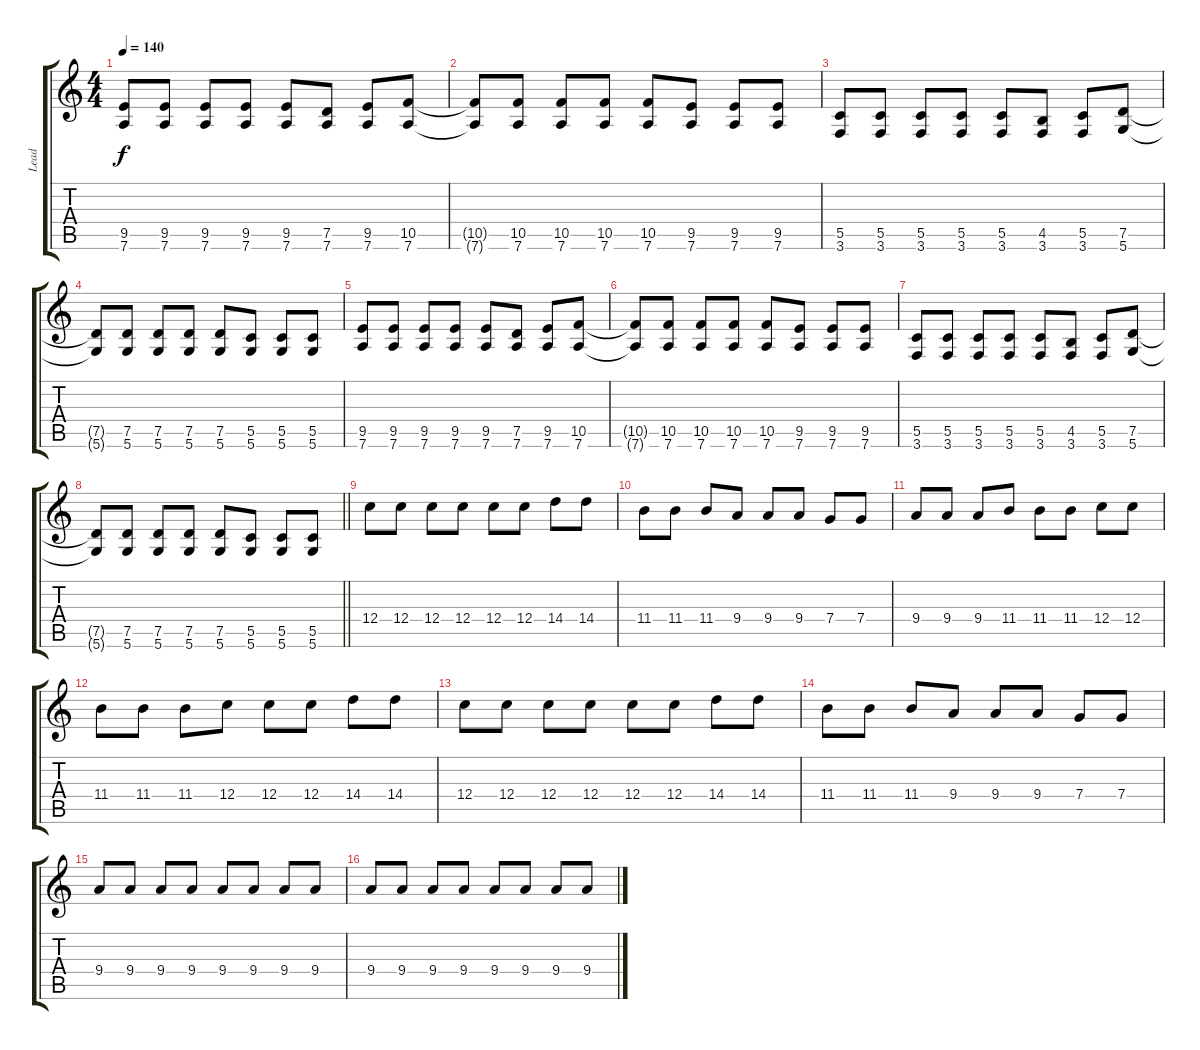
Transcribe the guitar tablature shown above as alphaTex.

\track ("Lead" "Lead") {instrument distortionguitar}
\staff {score tabs}
\tuning (D4 A3 F3 C3 G2 D2) {hide}
\ts (4 4)
\tempo 140
\clef g2
\ks c
(9.5 7.6).8{dy f} (9.5 7.6).8 (9.5 7.6).8 (9.5 7.6).8 (9.5 7.6).8 (7.5 7.6).8 (9.5 7.6).8 (10.5 7.6).8 |
(10.5{t} 7.6{t}).8 (10.5 7.6).8 (10.5 7.6).8 (10.5 7.6).8 (10.5 7.6).8 (9.5 7.6).8 (9.5 7.6).8 (9.5 7.6).8 |
(5.5 3.6).8 (5.5 3.6).8 (5.5 3.6).8 (5.5 3.6).8 (5.5 3.6).8 (4.5 3.6).8 (5.5 3.6).8 (7.5 5.6).8 |
(7.5{t} 5.6{t}).8 (7.5 5.6).8 (7.5 5.6).8 (7.5 5.6).8 (7.5 5.6).8 (5.5 5.6).8 (5.5 5.6).8 (5.5 5.6).8 |
(9.5 7.6).8 (9.5 7.6).8 (9.5 7.6).8 (9.5 7.6).8 (9.5 7.6).8 (7.5 7.6).8 (9.5 7.6).8 (10.5 7.6).8 |
(10.5{t} 7.6{t}).8 (10.5 7.6).8 (10.5 7.6).8 (10.5 7.6).8 (10.5 7.6).8 (9.5 7.6).8 (9.5 7.6).8 (9.5 7.6).8 |
(5.5 3.6).8 (5.5 3.6).8 (5.5 3.6).8 (5.5 3.6).8 (5.5 3.6).8 (4.5 3.6).8 (5.5 3.6).8 (7.5 5.6).8 |
\barLineRight lightlight
(7.5{t} 5.6{t}).8 (7.5 5.6).8 (7.5 5.6).8 (7.5 5.6).8 (7.5 5.6).8 (5.5 5.6).8 (5.5 5.6).8 (5.5 5.6).8 |
\section ("" "")
12.4.8 12.4.8 12.4.8 12.4.8 12.4.8 12.4.8 14.4.8 14.4.8 |
11.4.8 11.4.8 11.4.8 9.4.8 9.4.8 9.4.8 7.4.8 7.4.8 |
9.4.8 9.4.8 9.4.8 11.4.8 11.4.8 11.4.8 12.4.8 12.4.8 |
11.4.8 11.4.8 11.4.8 12.4.8 12.4.8 12.4.8 14.4.8 14.4.8 |
12.4.8 12.4.8 12.4.8 12.4.8 12.4.8 12.4.8 14.4.8 14.4.8 |
11.4.8 11.4.8 11.4.8 9.4.8 9.4.8 9.4.8 7.4.8 7.4.8 |
9.4.8 9.4.8 9.4.8 9.4.8 9.4.8 9.4.8 9.4.8 9.4.8 |
9.4.8 9.4.8 9.4.8 9.4.8 9.4.8 9.4.8 9.4.8 9.4.8
